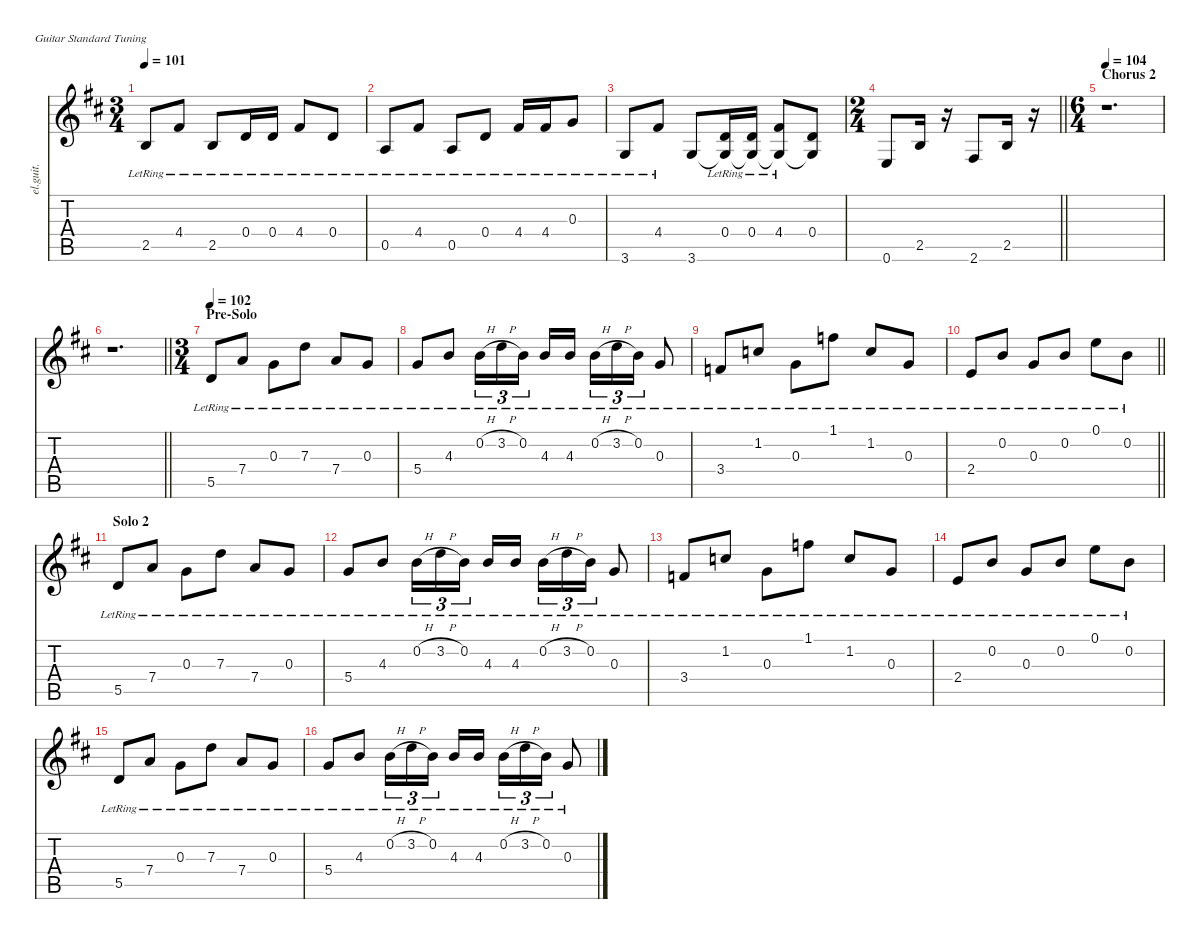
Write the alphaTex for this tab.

\defaultSystemsLayout 4
\hideDynamics
\bracketExtendMode nobrackets
\otherSystemsTrackNameOrientation horizontal
\track ("Guitar 1" "el.guit.") {defaultSystemsLayout 32 instrument electricguitarclean}
\staff {score tabs}
\tuning (E4 B3 G3 D3 A2 E2)
\ts (3 4)
\tempo 101
\clef g2
\ks bminor
2.5{lr acc forcenatural}.8{dy f beam Up} 4.4{lr acc #}.8{beam Up} 2.5{lr acc forcenatural}.8{beam Up} 0.4{lr acc forcenatural}.16{beam Up} 0.4{lr acc forcenatural}.16{beam Up} 4.4{lr acc #}.8{beam Up} 0.4{lr acc forcenatural}.8{beam Up} |
0.5{lr acc forcenatural}.8{beam Up} 4.4{lr acc #}.8{beam Up} 0.5{lr acc forcenatural}.8{beam Up} 0.4{lr acc forcenatural}.8{beam Up} 4.4{lr acc #}.16{beam Up} 4.4{lr acc #}.16{beam Up} 0.3{lr acc forcenatural}.8{beam Up} |
3.6{lr acc forcenatural}.8{beam Up} 4.4{lr acc #}.8{beam Up} 3.6{acc forcenatural}.8{beam Up} (0.4{lr acc forcenatural} 3.6{t acc forcenatural}).16{beam Up} (0.4{lr acc forcenatural} 3.6{t acc forcenatural}).16{beam Up} (4.4{lr acc #} 3.6{t acc forcenatural}).8{beam Up} (0.4{acc forcenatural} 3.6{t acc forcenatural}).8{beam Up} |
\ts (2 4)
\beaming (8 2 2)
\barLineRight lightlight
0.6{acc forcenatural}.8{beam Up} 2.5{acc forcenatural}.16{beam Up} r.16{beam Up} 2.6{acc #}.8{beam Up} 2.5{acc forcenatural}.16{beam Up} r.16{beam Up} |
\ts (6 4)
\beaming (8 6 6)
\section ("" "Chorus 2")
\tempo 104
r.1{d beam Down} |
\barLineRight lightlight
r.1{d beam Down} |
\ts (3 4)
\beaming (8 2 2 2)
\section ("" "Pre-Solo")
\tempo 102
5.5{lr acc forcenatural}.8{beam Up} 7.4{lr acc forcenatural}.8{beam Up} 0.3{lr acc forcenatural}.8{beam Down} 7.3{lr acc forcenatural}.8{beam Down} 7.4{lr acc forcenatural}.8{beam Up} 0.3{lr acc forcenatural}.8{beam Up} |
5.4{lr acc forcenatural}.8{beam Up} 4.3{lr acc forcenatural}.8{beam Up} 0.2{h lr acc forcenatural}.16{tu (3 2) beam Down} 3.2{h lr acc forcenatural}.16{tu (3 2) beam Down} 0.2{lr acc forcenatural}.16{tu (3 2) beam Down} 4.3{lr acc forcenatural}.16{beam Up} 4.3{lr acc forcenatural}.16{beam Up} 0.2{h lr acc forcenatural}.16{tu (3 2) beam Down} 3.2{h lr acc forcenatural}.16{tu (3 2) beam Down} 0.2{lr acc forcenatural}.16{tu (3 2) beam Down} 0.3{lr acc forcenatural}.8{beam Up} |
3.4{lr acc forcenatural}.8{beam Up} 1.2{lr acc forcenatural}.8{beam Up} 0.3{lr acc forcenatural}.8{beam Down} 1.1{lr acc forcenatural}.8{beam Down} 1.2{lr acc forcenatural}.8{beam Up} 0.3{lr acc forcenatural}.8{beam Up} |
\barLineRight lightlight
2.4{lr acc forcenatural}.8{beam Up} 0.2{lr acc forcenatural}.8{beam Up} 0.3{lr acc forcenatural}.8{beam Up} 0.2{lr acc forcenatural}.8{beam Up} 0.1{lr acc forcenatural}.8{beam Down} 0.2{lr acc forcenatural}.8{beam Down} |
\section ("" "Solo 2")
5.5{lr acc forcenatural}.8{beam Up} 7.4{lr acc forcenatural}.8{beam Up} 0.3{lr acc forcenatural}.8{beam Down} 7.3{lr acc forcenatural}.8{beam Down} 7.4{lr acc forcenatural}.8{beam Up} 0.3{lr acc forcenatural}.8{beam Up} |
5.4{lr acc forcenatural}.8{beam Up} 4.3{lr acc forcenatural}.8{beam Up} 0.2{h lr acc forcenatural}.16{tu (3 2) beam Down} 3.2{h lr acc forcenatural}.16{tu (3 2) beam Down} 0.2{lr acc forcenatural}.16{tu (3 2) beam Down} 4.3{lr acc forcenatural}.16{beam Up} 4.3{lr acc forcenatural}.16{beam Up} 0.2{h lr acc forcenatural}.16{tu (3 2) beam Down} 3.2{h lr acc forcenatural}.16{tu (3 2) beam Down} 0.2{lr acc forcenatural}.16{tu (3 2) beam Down} 0.3{lr acc forcenatural}.8{beam Up} |
3.4{lr acc forcenatural}.8{beam Up} 1.2{lr acc forcenatural}.8{beam Up} 0.3{lr acc forcenatural}.8{beam Down} 1.1{lr acc forcenatural}.8{beam Down} 1.2{lr acc forcenatural}.8{beam Up} 0.3{lr acc forcenatural}.8{beam Up} |
2.4{lr acc forcenatural}.8{beam Up} 0.2{lr acc forcenatural}.8{beam Up} 0.3{lr acc forcenatural}.8{beam Up} 0.2{lr acc forcenatural}.8{beam Up} 0.1{lr acc forcenatural}.8{beam Down} 0.2{lr acc forcenatural}.8{beam Down} |
5.5{lr acc forcenatural}.8{beam Up} 7.4{lr acc forcenatural}.8{beam Up} 0.3{lr acc forcenatural}.8{beam Down} 7.3{lr acc forcenatural}.8{beam Down} 7.4{lr acc forcenatural}.8{beam Up} 0.3{lr acc forcenatural}.8{beam Up} |
5.4{lr acc forcenatural}.8{beam Up} 4.3{lr acc forcenatural}.8{beam Up} 0.2{h lr acc forcenatural}.16{tu (3 2) beam Down} 3.2{h lr acc forcenatural}.16{tu (3 2) beam Down} 0.2{lr acc forcenatural}.16{tu (3 2) beam Down} 4.3{lr acc forcenatural}.16{beam Up} 4.3{lr acc forcenatural}.16{beam Up} 0.2{h lr acc forcenatural}.16{tu (3 2) beam Down} 3.2{h lr acc forcenatural}.16{tu (3 2) beam Down} 0.2{lr acc forcenatural}.16{tu (3 2) beam Down} 0.3{lr acc forcenatural}.8{beam Up}
